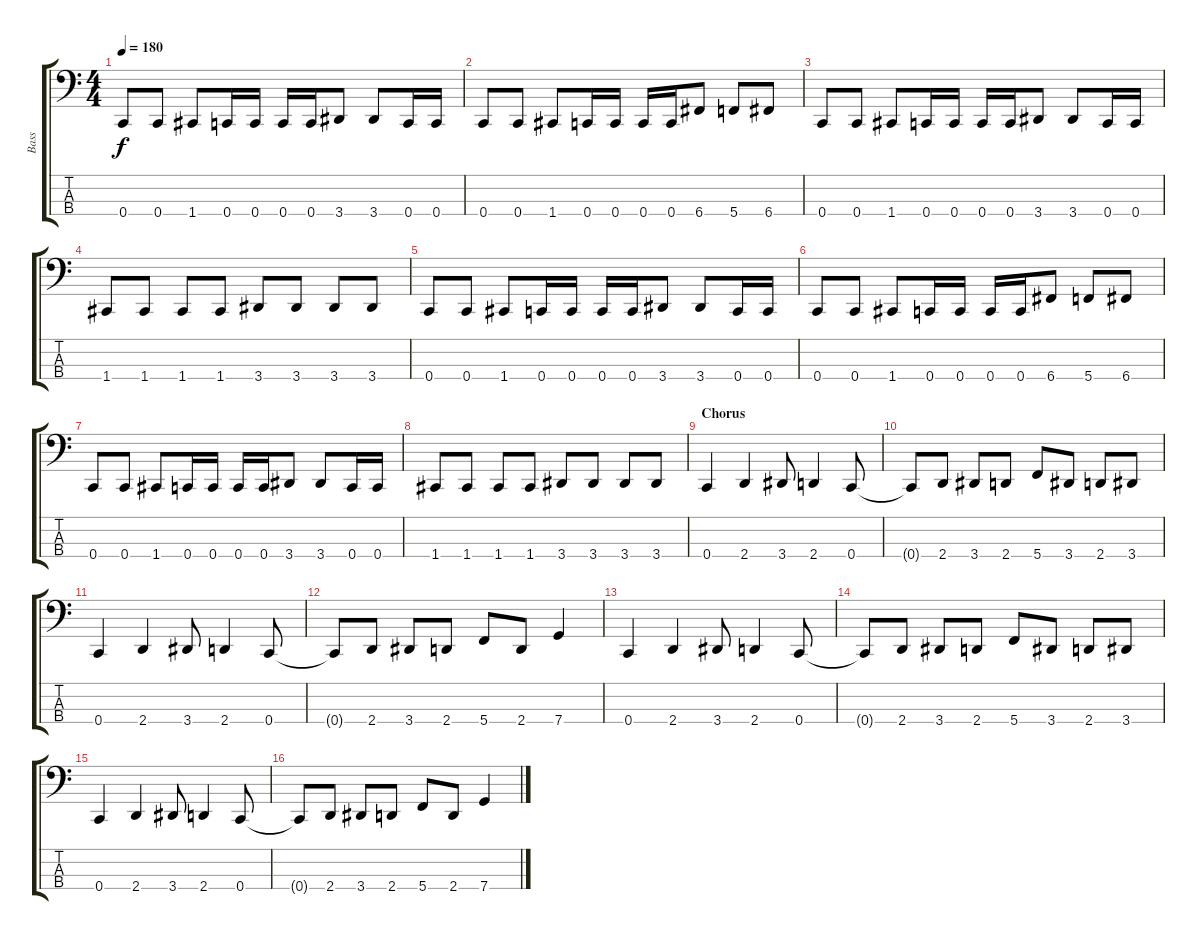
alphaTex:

\track ("Bass" "Bass") {instrument electricbasspick}
\staff {score tabs}
\tuning (F2 C2 G1 C1) {hide}
\ts (4 4)
\tempo 180
\clef f4
\ks c
0.4.8{dy f} 0.4.8 1.4.8 0.4.16 0.4.16 0.4.16 0.4.16 3.4.8 3.4.8 0.4.16 0.4.16 |
0.4.8 0.4.8 1.4.8 0.4.16 0.4.16 0.4.16 0.4.16 6.4.8 5.4.8 6.4.8 |
0.4.8 0.4.8 1.4.8 0.4.16 0.4.16 0.4.16 0.4.16 3.4.8 3.4.8 0.4.16 0.4.16 |
1.4.8 1.4.8 1.4.8 1.4.8 3.4.8 3.4.8 3.4.8 3.4.8 |
0.4.8 0.4.8 1.4.8 0.4.16 0.4.16 0.4.16 0.4.16 3.4.8 3.4.8 0.4.16 0.4.16 |
0.4.8 0.4.8 1.4.8 0.4.16 0.4.16 0.4.16 0.4.16 6.4.8 5.4.8 6.4.8 |
0.4.8 0.4.8 1.4.8 0.4.16 0.4.16 0.4.16 0.4.16 3.4.8 3.4.8 0.4.16 0.4.16 |
1.4.8 1.4.8 1.4.8 1.4.8 3.4.8 3.4.8 3.4.8 3.4.8 |
\section ("" "Chorus")
0.4.4 2.4.4 3.4.8 2.4.4 0.4.8 |
0.4{t}.8 2.4.8 3.4.8 2.4.8 5.4.8 3.4.8 2.4.8 3.4.8 |
0.4.4 2.4.4 3.4.8 2.4.4 0.4.8 |
0.4{t}.8 2.4.8 3.4.8 2.4.8 5.4.8 2.4.8 7.4.4 |
0.4.4 2.4.4 3.4.8 2.4.4 0.4.8 |
0.4{t}.8 2.4.8 3.4.8 2.4.8 5.4.8 3.4.8 2.4.8 3.4.8 |
0.4.4 2.4.4 3.4.8 2.4.4 0.4.8 |
0.4{t}.8 2.4.8 3.4.8 2.4.8 5.4.8 2.4.8 7.4.4
